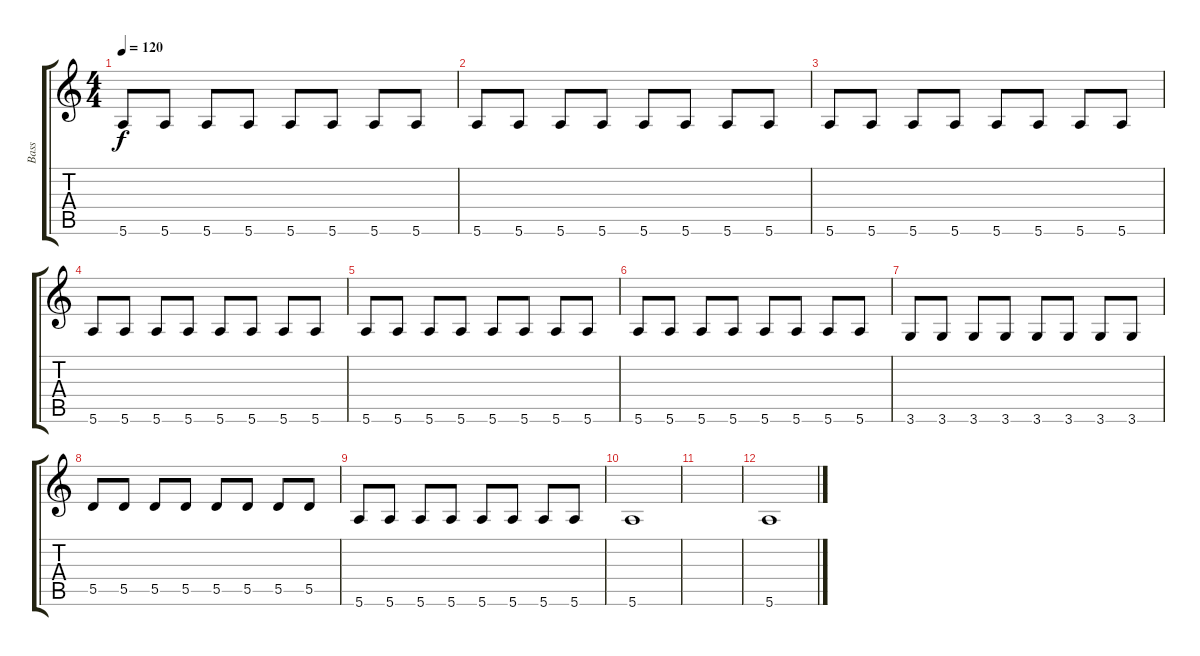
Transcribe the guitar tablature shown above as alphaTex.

\track ("Bass" "Bass") {instrument electricbassfinger}
\staff {score tabs}
\tuning (E4 B3 G3 D3 A2 E2) {hide}
\ts (4 4)
\tempo 120
\clef g2
\ks c
5.6.8{dy f} 5.6.8 5.6.8 5.6.8 5.6.8 5.6.8 5.6.8 5.6.8 |
5.6.8 5.6.8 5.6.8 5.6.8 5.6.8 5.6.8 5.6.8 5.6.8 |
5.6.8 5.6.8 5.6.8 5.6.8 5.6.8 5.6.8 5.6.8 5.6.8 |
5.6.8 5.6.8 5.6.8 5.6.8 5.6.8 5.6.8 5.6.8 5.6.8 |
5.6.8 5.6.8 5.6.8 5.6.8 5.6.8 5.6.8 5.6.8 5.6.8 |
5.6.8 5.6.8 5.6.8 5.6.8 5.6.8 5.6.8 5.6.8 5.6.8 |
3.6.8 3.6.8 3.6.8 3.6.8 3.6.8 3.6.8 3.6.8 3.6.8 |
5.5.8 5.5.8 5.5.8 5.5.8 5.5.8 5.5.8 5.5.8 5.5.8 |
5.6.8 5.6.8 5.6.8 5.6.8 5.6.8 5.6.8 5.6.8 5.6.8 |
5.6.1 |
|
5.6.1
